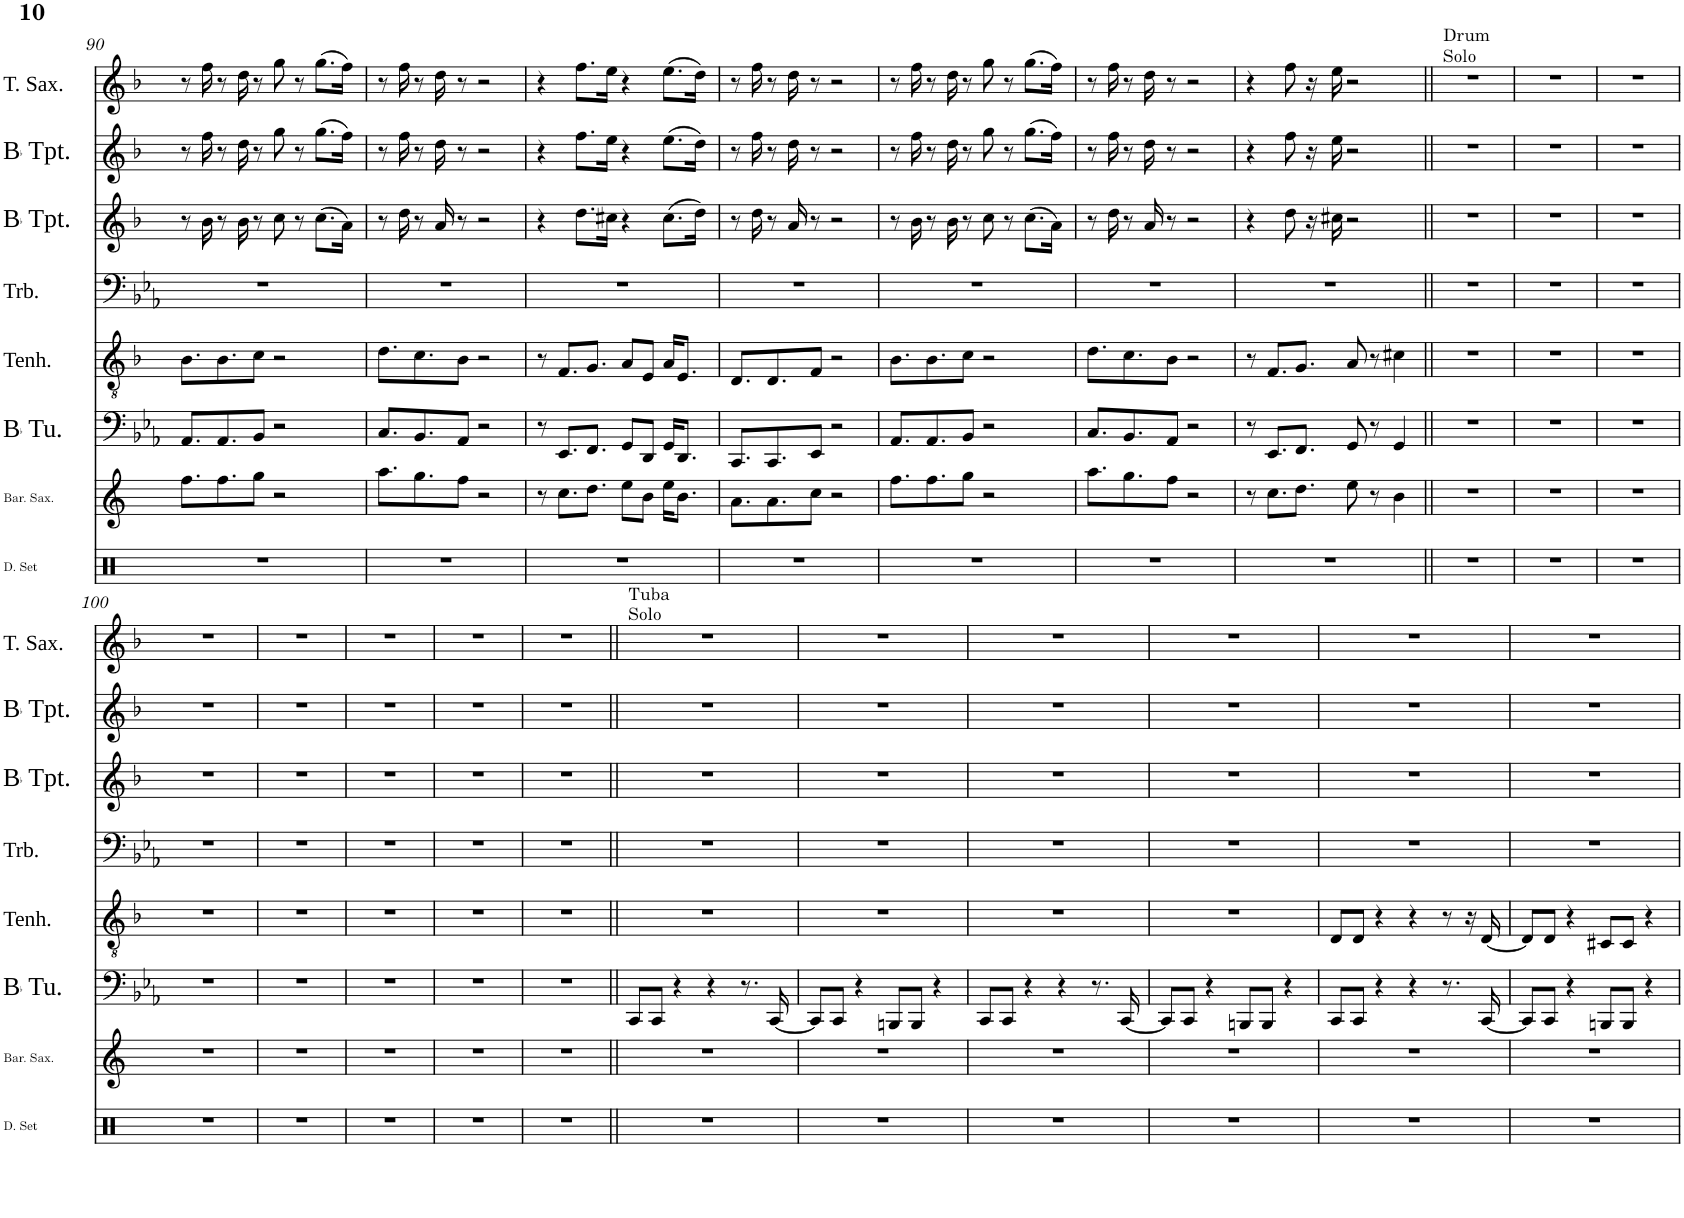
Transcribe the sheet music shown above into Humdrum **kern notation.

**kern	**kern	**kern	**kern	**kern	**kern	**kern	**kern
*part8	*part7	*part6	*part5	*part4	*part3	*part2	*part1
*staff8	*staff7	*staff6	*staff5	*staff4	*staff3	*staff2	*staff1
*I"Drumset	*I"Baritone Saxophone	*I"BaccidentalFlat Tuba	*I"Tenorhorn	*I"Trombone	*I"BaccidentalFlat Trumpet	*I"BaccidentalFlat Trumpet	*I"Tenor Saxophone
*I'D. Set	*I'Bar. Sax.	*I'BaccidentalFlat Tu.	*I'Tenh.	*I'Trb.	*I'BaccidentalFlat Tpt.	*I'BaccidentalFlat Tpt.	*I'T. Sax.
!!LO:PB:g=z
*clefX	*clefG2	*clefF4	*clefGv2	*clefF4	*clefG2	*clefG2	*clefG2
*	*Trd12c21	*	*Trd1c2	*	*Trd1c2	*Trd1c2	*Trd8c14
*k[]	*k[]	*k[b-e-a-]	*k[b-]	*k[b-e-a-]	*k[b-]	*k[b-]	*k[b-]
*M4/4	*M4/4	*M4/4	*M4/4	*M4/4	*M4/4	*M4/4	*M4/4
=90	=90	=90	=90	=90	=90	=90	=90
1r	8.ff\L	8.AA-/L	8.B-\L	1r	8r	8r	8r
.	.	.	.	.	16b-\	16ff\	16ff\
.	8.ff\	8.AA-/	8.B-\	.	8r	8r	8r
.	.	.	.	.	16b-\	16dd\	16dd\
.	8gg\J	8BB-/J	8c\J	.	8r	8r	8r
.	2r	2r	2r	.	8cc\	8gg\	8gg\
.	.	.	.	.	8r	8r	8r
.	.	.	.	.	(8.cc\L	(8.gg\L	(8.gg\L
.	.	.	.	.	16a\Jk)	16ff\Jk)	16ff\Jk)
=91	=91	=91	=91	=91	=91	=91	=91
1r	8.aa\L	8.C/L	8.d\L	1r	8r	8r	8r
.	.	.	.	.	16dd\	16ff\	16ff\
.	8.gg\	8.BB-/	8.c\	.	8r	8r	8r
.	.	.	.	.	16a/	16dd\	16dd\
.	8ff\J	8AA-/J	8B-\J	.	8r	8r	8r
.	2r	2r	2r	.	2r	2r	2r
=92	=92	=92	=92	=92	=92	=92	=92
1r	8r	8r	8r	1r	4r	4r	4r
.	8.cc\L	8.EE-/L	8.F/L	.	.	.	.
.	.	.	.	.	8.dd\L	8.ff\L	8.ff\L
.	8.dd\J	8.FF/J	8.G/J	.	.	.	.
.	.	.	.	.	16cc#X\Jk	16ee\Jk	16ee\Jk
.	8ee\L	8GG/L	8A/L	.	4r	4r	4r
.	8b\J	8DD/J	8E/J	.	.	.	.
.	16ee\KL	16GG/KL	16A/KL	.	(8.cc#\L	(8.ee\L	(8.ee\L
.	8.b\J	8.DD/J	8.E/J	.	.	.	.
.	.	.	.	.	16dd\Jk)	16dd\Jk)	16dd\Jk)
=93	=93	=93	=93	=93	=93	=93	=93
1r	8.a\L	8.CC/L	8.D/L	1r	8r	8r	8r
.	.	.	.	.	16dd\	16ff\	16ff\
.	8.a\	8.CC/	8.D/	.	8r	8r	8r
.	.	.	.	.	16a/	16dd\	16dd\
.	8cc\J	8EE-/J	8F/J	.	8r	8r	8r
.	2r	2r	2r	.	2r	2r	2r
=94	=94	=94	=94	=94	=94	=94	=94
1r	8.ff\L	8.AA-/L	8.B-\L	1r	8r	8r	8r
.	.	.	.	.	16b-\	16ff\	16ff\
.	8.ff\	8.AA-/	8.B-\	.	8r	8r	8r
.	.	.	.	.	16b-\	16dd\	16dd\
.	8gg\J	8BB-/J	8c\J	.	8r	8r	8r
.	2r	2r	2r	.	8cc\	8gg\	8gg\
.	.	.	.	.	8r	8r	8r
.	.	.	.	.	(8.cc\L	(8.gg\L	(8.gg\L
.	.	.	.	.	16a\Jk)	16ff\Jk)	16ff\Jk)
=95	=95	=95	=95	=95	=95	=95	=95
1r	8.aa\L	8.C/L	8.d\L	1r	8r	8r	8r
.	.	.	.	.	16dd\	16ff\	16ff\
.	8.gg\	8.BB-/	8.c\	.	8r	8r	8r
.	.	.	.	.	16a/	16dd\	16dd\
.	8ff\J	8AA-/J	8B-\J	.	8r	8r	8r
.	2r	2r	2r	.	2r	2r	2r
=96	=96	=96	=96	=96	=96	=96	=96
1r	8r	8r	8r	1r	4r	4r	4r
.	8.cc\L	8.EE-/L	8.F/L	.	.	.	.
.	.	.	.	.	8dd\	8ff\	8ff\
.	8.dd\J	8.FF/J	8.G/J	.	.	.	.
.	.	.	.	.	16r	16r	16r
.	.	.	.	.	16cc#X\	16ee\	16ee\
.	8ee\	8GG/	8A/	.	2r	2r	2r
.	8r	8r	8r	.	.	.	.
.	4b\	4GG/	4c#X\	.	.	.	.
=97||	=97||	=97||	=97||	=97||	=97||	=97||	=97||
!	!	!	!	!	!	!	!LO:TX:a:t=Drum
!	!	!	!	!	!	!	!LO:TX:a:t=Solo
1r	1r	1r	1r	1r	1r	1r	1r
=98	=98	=98	=98	=98	=98	=98	=98
1r	1r	1r	1r	1r	1r	1r	1r
=99	=99	=99	=99	=99	=99	=99	=99
1r	1r	1r	1r	1r	1r	1r	1r
!!LO:LB:g=z
=100	=100	=100	=100	=100	=100	=100	=100
1r	1r	1r	1r	1r	1r	1r	1r
=101	=101	=101	=101	=101	=101	=101	=101
1r	1r	1r	1r	1r	1r	1r	1r
=102	=102	=102	=102	=102	=102	=102	=102
1r	1r	1r	1r	1r	1r	1r	1r
=103	=103	=103	=103	=103	=103	=103	=103
1r	1r	1r	1r	1r	1r	1r	1r
=104	=104	=104	=104	=104	=104	=104	=104
1r	1r	1r	1r	1r	1r	1r	1r
=105||	=105||	=105||	=105||	=105||	=105||	=105||	=105||
!	!	!	!	!	!	!	!LO:TX:a:t=Tuba
!	!	!	!	!	!	!	!LO:TX:a:t=Solo
1r	1r	8CC/L	1r	1r	1r	1r	1r
.	.	8CC/J	.	.	.	.	.
.	.	4r	.	.	.	.	.
.	.	4r	.	.	.	.	.
.	.	8.r	.	.	.	.	.
.	.	[16CC/	.	.	.	.	.
=106	=106	=106	=106	=106	=106	=106	=106
1r	1r	8CC/L]	1r	1r	1r	1r	1r
.	.	8CC/J	.	.	.	.	.
.	.	4r	.	.	.	.	.
.	.	8BBBn/L	.	.	.	.	.
.	.	8BBB/J	.	.	.	.	.
.	.	4r	.	.	.	.	.
=107	=107	=107	=107	=107	=107	=107	=107
1r	1r	8CC/L	1r	1r	1r	1r	1r
.	.	8CC/J	.	.	.	.	.
.	.	4r	.	.	.	.	.
.	.	4r	.	.	.	.	.
.	.	8.r	.	.	.	.	.
.	.	[16CC/	.	.	.	.	.
=108	=108	=108	=108	=108	=108	=108	=108
1r	1r	8CC/L]	1r	1r	1r	1r	1r
.	.	8CC/J	.	.	.	.	.
.	.	4r	.	.	.	.	.
.	.	8BBBn/L	.	.	.	.	.
.	.	8BBB/J	.	.	.	.	.
.	.	4r	.	.	.	.	.
=109	=109	=109	=109	=109	=109	=109	=109
1r	1r	8CC/L	8D/L	1r	1r	1r	1r
.	.	8CC/J	8D/J	.	.	.	.
.	.	4r	4r	.	.	.	.
.	.	4r	4r	.	.	.	.
.	.	8.r	8r	.	.	.	.
.	.	.	16r	.	.	.	.
.	.	[16CC/	[16D/	.	.	.	.
=110	=110	=110	=110	=110	=110	=110	=110
1r	1r	8CC/L]	8D/L]	1r	1r	1r	1r
.	.	8CC/J	8D/J	.	.	.	.
.	.	4r	4r	.	.	.	.
.	.	8BBBn/L	8C#X/L	.	.	.	.
.	.	8BBB/J	8C#/J	.	.	.	.
.	.	4r	4r	.	.	.	.
=	=	=	=	=	=	=	=
*-	*-	*-	*-	*-	*-	*-	*-
